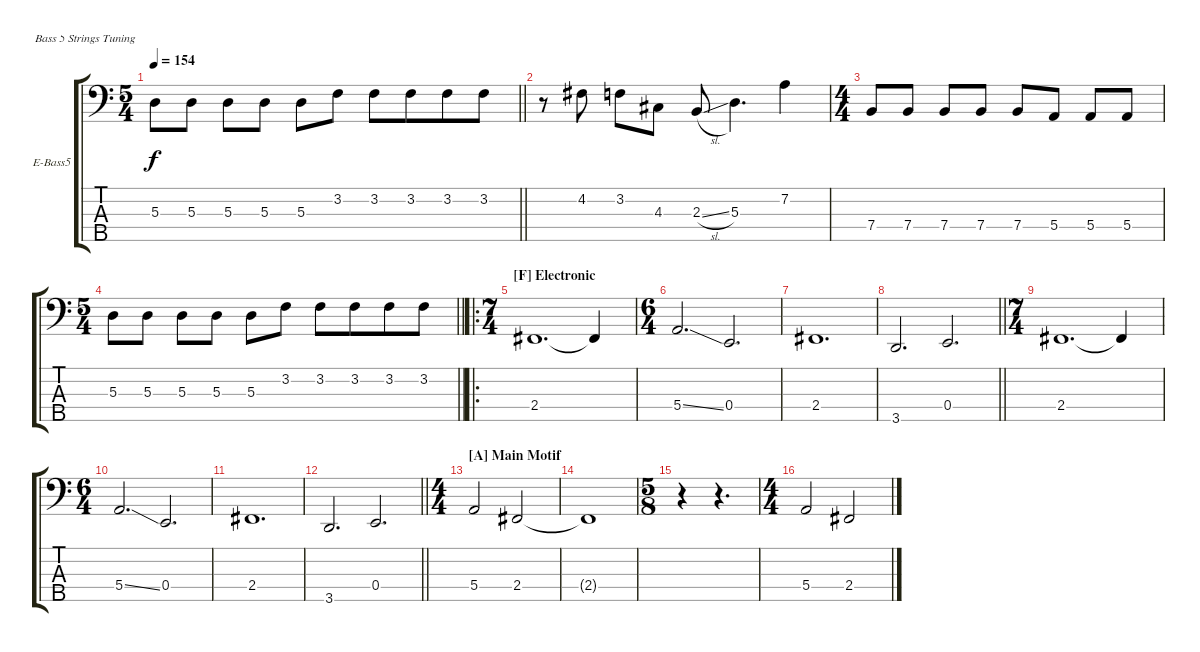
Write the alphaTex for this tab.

\bracketExtendMode groupsimilarinstruments
\firstSystemTrackNameOrientation horizontal
\otherSystemsTrackNameOrientation horizontal
\track ("Chebon Littlefield" "E-Bass5") {instrument electricbassfinger}
\staff {score tabs}
\tuning (G2 D2 A1 E1 B0)
\ts (5 4)
\beaming (8 2 2 2 4)
\tempo 154
\clef f4
\barLineRight lightlight
\ks c
5.3.8{dy f} 5.3.8 5.3.8 5.3.8 5.3.8 3.2.8 3.2.8 3.2.8 3.2.8 3.2.8 |
\section ("" "")
r.8 4.2.8 3.2.8 4.3.8 2.3{sl}.8 5.3.4{d} 7.2.4 |
\ts (4 4)
\beaming (8 2 2 2 2)
7.4.8 7.4.8 7.4.8 7.4.8 7.4.8 5.4.8 5.4.8 5.4.8 |
\ts (5 4)
\beaming (8 2 2 2 4)
\barLineRight lightlight
5.3.8 5.3.8 5.3.8 5.3.8 5.3.8 3.2.8 3.2.8 3.2.8 3.2.8 3.2.8 |
\ro
\ts (7 4)
\beaming (8 2 2 2 8)
\section ("F" "Electronic")
2.4.1{d} 2.4{t}.4 |
\ts (6 4)
\beaming (8 2 2 2 6)
5.4{ss}.2{d} 0.4.2{d} |
2.4.1{d} |
\barLineRight lightlight
3.5.2{d} 0.4.2{d} |
\ts (7 4)
\beaming (8 2 2 2 8)
2.4.1{d} 2.4{t}.4 |
\ts (6 4)
\beaming (8 2 2 2 6)
5.4{ss}.2{d} 0.4.2{d} |
2.4.1{d} |
\barLineRight lightlight
3.5.2{d} 0.4.2{d} |
\ts (4 4)
\beaming (8 2 2 2 2)
\section ("A" "Main Motif")
5.4.2 2.4.2 |
2.4{t}.1 |
\ts (5 8)
\beaming (8 2 2 2 2)
r.4 r.4{d} |
\ts (4 4)
\beaming (8 2 2 2 2)
5.4.2 2.4.2
